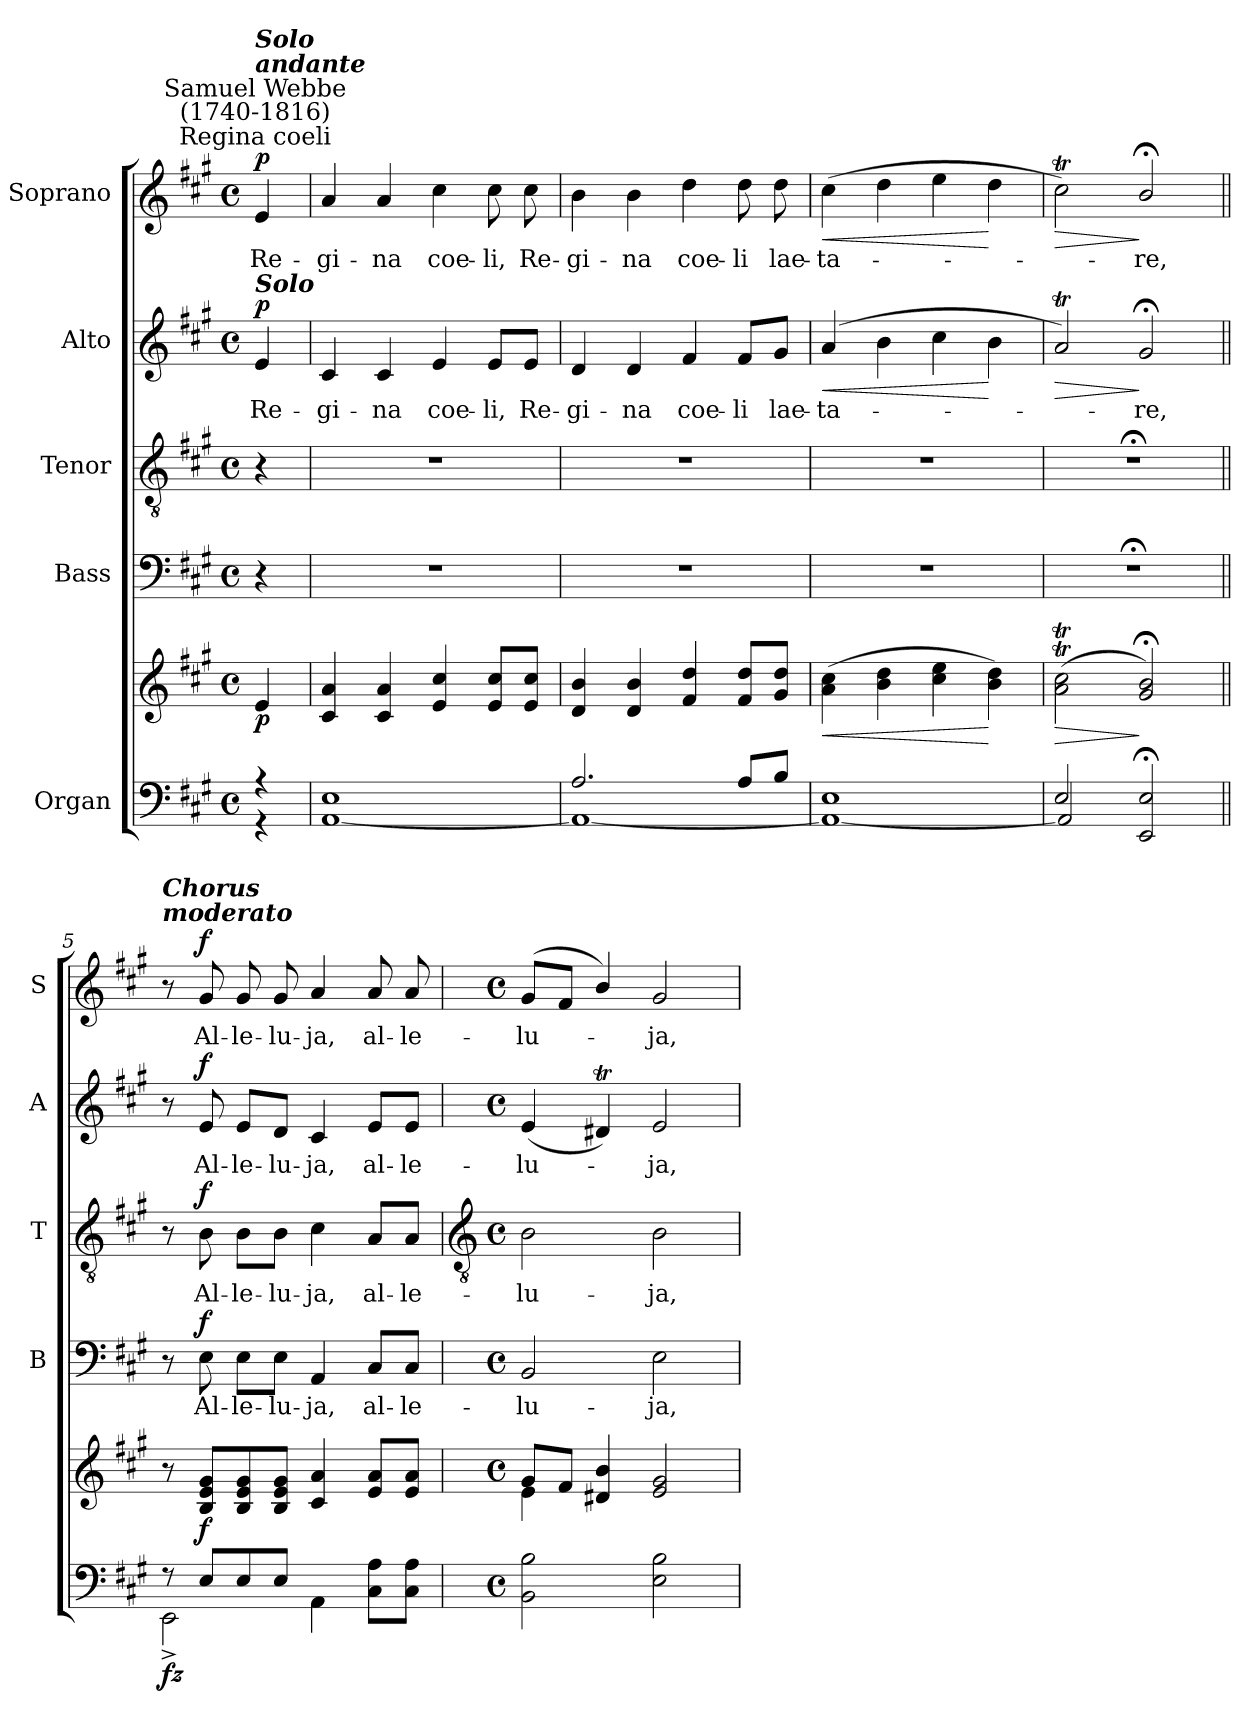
**kern	**kern	**dynam	**kern	**text	**dynam	**kern	**text	**dynam	**kern	**text	**dynam	**kern	**text	**dynam
*part5	*part5	*part5	*part4	*part4	*part4	*part3	*part3	*part3	*part2	*part2	*part2	*part1	*part1	*part1
*staff6	*staff5	*staff5/6	*staff4	*staff4	*staff4	*staff3	*staff3	*staff3	*staff2	*staff2	*staff2	*staff1	*staff1	*staff1
*I"Organ	*	*	*I"Bass	*	*	*I"Tenor	*	*	*I"Alto	*	*	*I"Soprano	*	*
*	*	*	*I'B	*	*	*I'T	*	*	*I'A	*	*	*I'S	*	*
*clefF4	*clefG2	*	*clefF4	*	*	*clefGv2	*	*	*clefG2	*	*	*clefG2	*	*
*k[f#c#g#]	*k[f#c#g#]	*	*k[f#c#g#]	*	*	*k[f#c#g#]	*	*	*k[f#c#g#]	*	*	*k[f#c#g#]	*	*
*A:	*A:	*	*A:	*	*	*A:	*	*	*A:	*	*	*A:	*	*
*M4/4	*M4/4	*	*M4/4	*	*	*M4/4	*	*	*M4/4	*	*	*M4/4	*	*
*met(c)	*met(c)	*	*met(c)	*	*	*met(c)	*	*	*met(c)	*	*	*met(c)	*	*
=	=	=	=	=	=	=	=	=	=	=	=	=	=	=
*^	*	*	*	*	*	*	*	*	*	*	*	*	*	*
!	!	!	!	!	!	!	!	!	!	!	!	!	!LO:TX:a:cj:t=Regina coeli	!	!
!	!	!	!	!	!	!	!	!	!	!	!	!	!LO:TX:a:cj:t=Samuel Webbe\n(1740-1816)	!	!
!	!	!	!	!	!	!	!	!	!	!	!	!	!LO:TX:a:Bi:t=andante	!	!
!	!	!	!	!	!	!	!	!	!	!	!	!	!LO:TX:a:Bi:t=Solo	!	!
!	!	!	!	!	!	!	!	!	!	!LO:TX:a:Bi:t=Solo	!	!	!	!	!
!	!	!	!LO:DY:b	!	!	!	!	!	!	!	!LO:LY:b	!LO:DY:b	!	!LO:LY:b	!LO:DY:b
4r	4r	4e	p	4r	.	.	4r	.	.	4e	Re-	p	4e	Re-	p
=1	=1	=1	=1	=1	=1	=1	=1	=1	=1	=1	=1	=1	=1	=1	=1
!	!	!	!	!	!	!	!	!	!	!	!LO:LY:b	!	!	!LO:LY:b	!
1E/	[1AA\	4c# 4a	.	1r	.	.	1r	.	.	4c#	-gi-	.	4a	-gi-	.
!	!	!	!	!	!	!	!	!	!	!	!LO:LY:b	!	!	!LO:LY:b	!
.	.	4c# 4a	.	.	.	.	.	.	.	4c#	-na	.	4a	-na	.
!	!	!	!	!	!	!	!	!	!	!	!LO:LY:b	!	!	!LO:LY:b	!
.	.	4e 4cc#	.	.	.	.	.	.	.	4e	coe-	.	4cc#	coe-	.
!	!	!	!	!	!	!	!	!	!	!	!LO:LY:b	!	!	!LO:LY:b	!
.	.	8e 8cc#L	.	.	.	.	.	.	.	8e/L	-li,	.	8cc#	-li,	.
!	!	!	!	!	!	!	!	!	!	!	!LO:LY:b	!	!	!LO:LY:b	!
.	.	8e 8cc#J	.	.	.	.	.	.	.	8e/J	Re-	.	8cc#	Re-	.
=2	=2	=2	=2	=2	=2	=2	=2	=2	=2	=2	=2	=2	=2	=2	=2
!	!	!	!	!	!	!	!	!	!	!	!LO:LY:b	!	!	!LO:LY:b	!
2.A/	1AA\_	4d 4b	.	1r	.	.	1r	.	.	4d	-gi-	.	4b	-gi-	.
!	!	!	!	!	!	!	!	!	!	!	!LO:LY:b	!	!	!LO:LY:b	!
.	.	4d 4b	.	.	.	.	.	.	.	4d	-na	.	4b	-na	.
!	!	!	!	!	!	!	!	!	!	!	!LO:LY:b	!	!	!LO:LY:b	!
.	.	4f# 4dd	.	.	.	.	.	.	.	4f#	coe-	.	4dd	coe-	.
!	!	!	!	!	!	!	!	!	!	!	!LO:LY:b	!	!	!LO:LY:b	!
8A/L	.	8f# 8ddL	.	.	.	.	.	.	.	8f#/L	-li	.	8dd	-li	.
!	!	!	!	!	!	!	!	!	!	!	!LO:LY:b	!	!	!LO:LY:b	!
8B/J	.	8g# 8ddJ	.	.	.	.	.	.	.	8g#/J	lae-	.	8dd	lae-	.
=3	=3	=3	=3	=3	=3	=3	=3	=3	=3	=3	=3	=3	=3	=3	=3
!	!	!	!LO:HP:b	!	!	!	!	!	!	!	!LO:LY:b	!LO:HP:b	!	!LO:LY:b	!LO:HP:b
1E/	1AA\_	(>4a 4cc#	<	1r	.	.	1r	.	.	(>4a	-ta-	<	(>4cc#	-ta-	<
.	.	4b 4dd	.	.	.	.	.	.	.	4b	.	.	4dd	.	.
.	.	4cc# 4ee	.	.	.	.	.	.	.	4cc#	.	.	4ee	.	.
.	.	4b 4dd)	[	.	.	.	.	.	.	4b	.	[	4dd	.	[
=4	=4	=4	=4	=4	=4	=4	=4	=4	=4	=4	=4	=4	=4	=4	=4
!	!	!	!LO:HP:b	!	!	!	!	!	!	!	!	!LO:HP:b	!	!	!LO:HP:b
2E/	2AA/]	(<2aT 2cc#T	>	1r;<	.	.	1r;<	.	.	2aT)	.	>	2cc#t)	.	>
!	!	!	!	!	!	!	!	!	!	!	!LO:LY:b	!	!	!LO:LY:b	!
2EE/;< 2E/;<	2ryy	2g#;< 2b;<)	]	.	.	.	.	.	.	2g#;<	re,	]	2b;</	re,	]
=5||	=5||	=5||	=5||	=5||	=5||	=5||	=5||	=5||	=5||	=5||	=5||	=5||	=5||	=5||	=5||
!	!	!	!	!	!	!	!	!	!	!	!	!	!LO:TX:a:Bi:t=moderato	!	!
!	!	!	!	!	!	!	!	!	!	!	!	!	!LO:TX:a:Bi:t=Chorus	!	!
!	!	!	!LO:DY:b=2	!	!	!	!	!	!	!	!	!	!	!	!
8r	2EE^\	8r	fz	8r	.	.	8r	.	.	8r	.	.	8r	.	.
!	!	!	!LO:DY:b	!	!LO:LY:b	!LO:DY:b	!	!LO:LY:b	!LO:DY:b	!	!LO:LY:b	!LO:DY:b	!	!LO:LY:b	!LO:DY:b
8E/L	.	8B 8e 8g#L	f	8E	Al-	f	8B	Al-	f	8e	Al-	f	8g#	Al-	f
!	!	!	!	!	!LO:LY:b	!	!	!LO:LY:b	!	!	!LO:LY:b	!	!	!LO:LY:b	!
8E/	.	8B 8e 8g#	.	8E\L	-le-	.	8B\L	-le-	.	8e/L	-le-	.	8g#	-le-	.
!	!	!	!	!	!LO:LY:b	!	!	!LO:LY:b	!	!	!LO:LY:b	!	!	!LO:LY:b	!
8E/J	.	8B 8e 8g#J	.	8E\J	-lu-	.	8B\J	-lu-	.	8d/J	-lu-	.	8g#	-lu-	.
!	!	!	!	!	!LO:LY:b	!	!	!LO:LY:b	!	!	!LO:LY:b	!	!	!LO:LY:b	!
2ryy	4AA\	4c# 4a	.	4AA	-ja,	.	4c#	-ja,	.	4c#	-ja,	.	4a	-ja,	.
!	!	!	!	!	!LO:LY:b	!	!	!LO:LY:b	!	!	!LO:LY:b	!	!	!LO:LY:b	!
.	8C#\ 8A\L	8e 8aL	.	8C#/L	al-	.	8A/L	al-	.	8e/L	al-	.	8a	al-	.
!	!	!	!	!	!LO:LY:b	!	!	!LO:LY:b	!	!	!LO:LY:b	!	!	!LO:LY:b	!
.	8C#\ 8A\J	8e 8aJ	.	8C#/J	-le-	.	8A/J	-le-	.	8e/J	-le-	.	8a	-le-	.
!!LO:LB:g=z
=6	=6	=6	=6	=6	=6	=6	=6	=6	=6	=6	=6	=6	=6	=6	=6
*	*	*	*	*	*	*	*clefGv2	*	*	*	*	*	*	*	*
*M4/4	*	*M4/4	*	*M4/4	*	*	*M4/4	*	*	*M4/4	*	*	*M4/4	*	*
*met(c)	*	*met(c)	*	*met(c)	*	*	*met(c)	*	*	*met(c)	*	*	*met(c)	*	*
*	*	*^	*	*	*	*	*	*	*	*	*	*	*	*	*
!	!	!	!	!	!	!LO:LY:b	!	!	!LO:LY:b	!	!	!LO:LY:b	!	!	!LO:LY:b	!
*	*	*	*	*	*	*	*	*	*	*	*	*	*	*^	*	*
1ryy	2BB\ 2B\	8g#/L	4e\	.	2BB	-lu-	.	2B	-lu-	.	(<4e	-lu-	.	(>8g#/L	1ryy	-lu-	.
.	.	8f#/J	.	.	.	.	.	.	.	.	.	.	.	8f#/J	.	.	.
.	.	4d#X/ 4b/	2.ryy	.	.	.	.	.	.	.	4d#Xt)	.	.	4b/)	.	.	.
!	!	!	!	!	!	!LO:LY:b	!	!	!LO:LY:b	!	!	!LO:LY:b	!	!	!	!LO:LY:b	!
.	2E\ 2B\	2e/ 2g#/	.	.	2E	-ja,	.	2B	-ja,	.	2e	ja,	.	2g#/	.	ja,	.
*v	*v	*	*	*	*	*	*	*	*	*	*	*	*	*v	*v	*	*
*	*v	*v	*	*	*	*	*	*	*	*	*	*	*	*	*
=	=	=	=	=	=	=	=	=	=	=	=	=	=	=
*-	*-	*-	*-	*-	*-	*-	*-	*-	*-	*-	*-	*-	*-	*-
